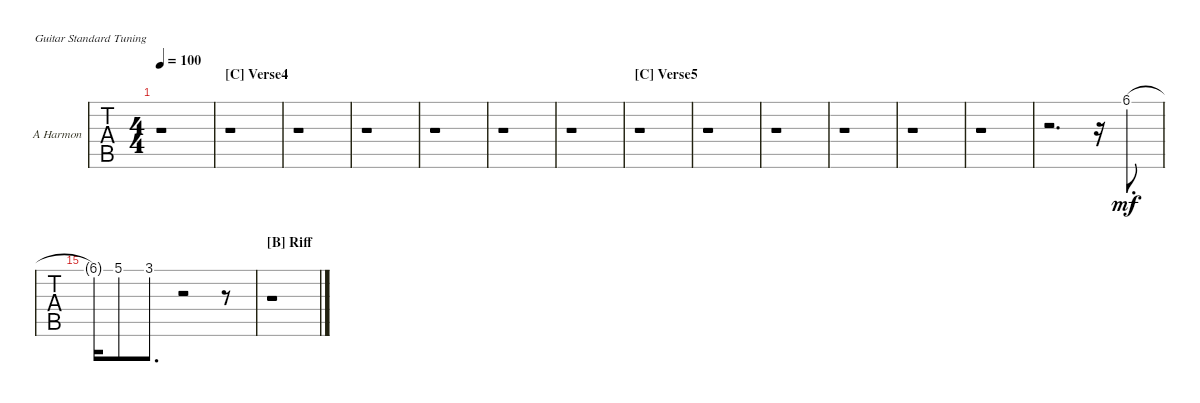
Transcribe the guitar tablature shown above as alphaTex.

\bracketExtendMode nobrackets
\firstSystemTrackNameOrientation horizontal
\otherSystemsTrackNameOrientation horizontal
\defaultBarNumberDisplay FirstOfSystem
\track ("Harmonica Key of A" "A Harmon") {instrument harmonica}
\staff {tabs}
\tuning (E4 B3 G3 D3 A2 E2)
\displaytranspose 12
\ts (4 4)
\tempo 100
\clef g2
\ks c
r.1{dy fff} |
\section ("C" "Verse4")
\scale
0.318274 r.1 |
\scale
0.303895 r.1 |
\scale
0.377778 r.1 |
r.1 |
r.1 |
r.1 |
\section ("C" "Verse5")
r.1 |
r.1 |
r.1 |
r.1 |
r.1 |
r.1 |
r.2{d} r.16 6.1.8{d dy mf} |
6.1{t}.16 5.1.8 3.1.8{d} r.2 r.8 |
\section ("B" "Riff")
r.1
